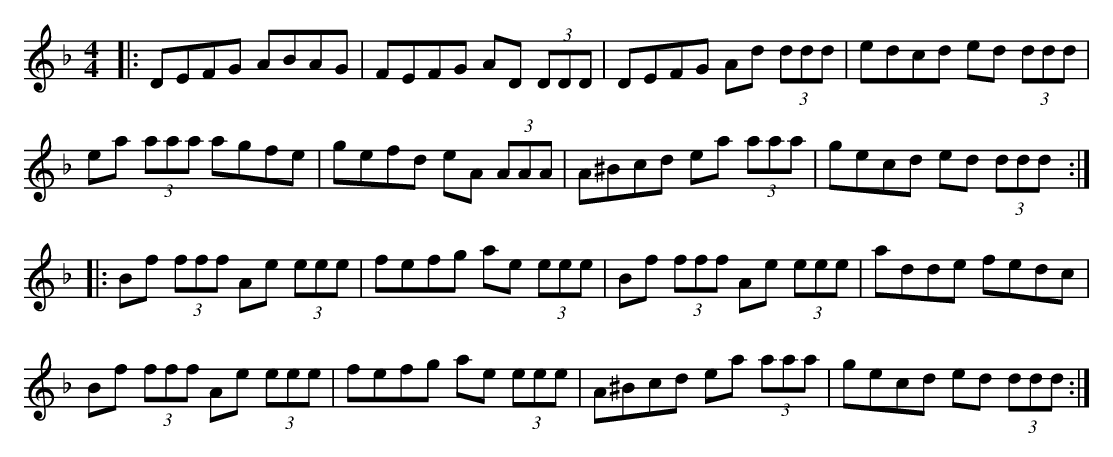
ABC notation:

X:1
M:4/4
K:F
|:DEFG ABAG|FEFG AD (3DDD|DEFG Ad (3ddd|edcd ed (3ddd|
ea (3aaa agfe|gefd eA (3AAA|A^Bcd ea (3aaa|gecd ed (3ddd:|
|:Bf (3fff Ae (3eee|fefg ae (3eee|Bf (3fff Ae (3eee|adde fedc|
Bf (3fff Ae (3eee|fefg ae (3eee|A^Bcd ea (3aaa|gecd ed (3ddd:|
